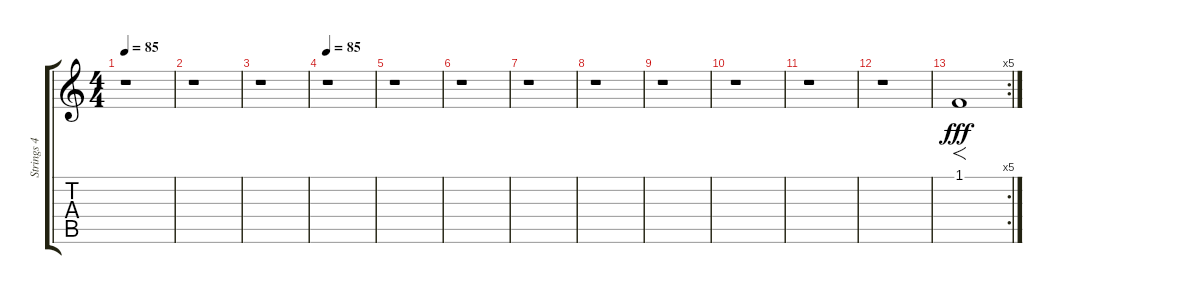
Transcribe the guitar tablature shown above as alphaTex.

\track ("Strings 4" "Strings 4") {instrument stringensemble1}
\staff {score tabs}
\tuning (E4 B3 G3 D3 A2 E2) {hide}
\ts (4 4)
\tempo 85
\clef g2
\ks c
r.1{dy f} |
r.1 |
r.1 |
\tempo 85
r.1 |
r.1 |
r.1 |
r.1 |
r.1 |
r.1 |
r.1 |
r.1 |
r.1 |
\rc 5
1.1.1{f dy fff}
